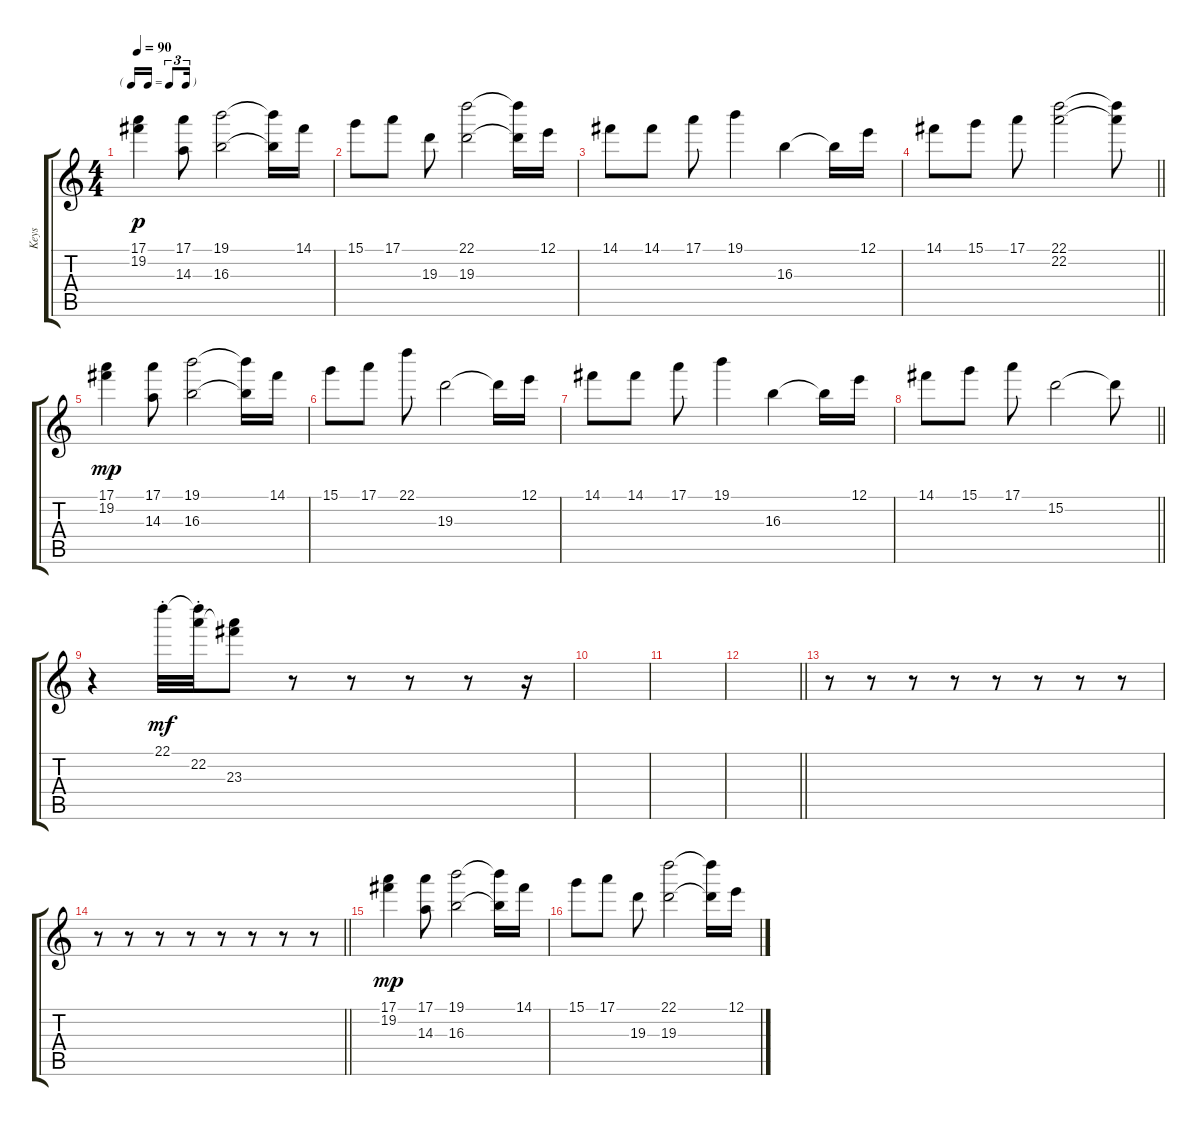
\track ("Keys" "Keys") {instrument electricguitarjazz}
\staff {score tabs}
\tuning (E4 B3 G3 D3 A2 E2) {hide}
\ts (4 4)
\tf triplet16th
\tempo 90
\clef g2
\ks c
(17.1 19.2).4{dy p} (17.1 14.3).8 (19.1 16.3).2 (19.1{t} 16.3{t}).16 14.1.16 |
15.1.8 17.1.8 19.3.8 (22.1 19.3).2 (22.1{t} 19.3{t}).16 12.1.16 |
14.1.8 14.1.8 17.1.8 19.1.4 16.3.4 16.3{t}.16 12.1.16 |
\barLineRight lightlight
14.1.8 15.1.8 17.1.8 (22.1 22.2).2 (22.1{t} 22.2{t}).8 |
(17.1 19.2).4{dy mp} (17.1 14.3).8 (19.1 16.3).2 (19.1{t} 16.3{t}).16 14.1.16 |
15.1.8 17.1.8 22.1.8 19.3.2 19.3{t}.16 12.1.16 |
14.1.8 14.1.8 17.1.8 19.1.4 16.3.4 16.3{t}.16 12.1.16 |
\barLineRight lightlight
14.1.8 15.1.8 17.1.8 15.2.2 15.2{t}.8 |
r.4 22.1{st}.32{dy mf} (22.1{t} 22.2{st}).32 (22.2{t} 23.3).8 r.8 r.8 r.8 r.8 r.16 |
|
|
\barLineRight lightlight
|
r.8 r.8 r.8 r.8 r.8 r.8 r.8 r.8 |
\barLineRight lightlight
r.8 r.8 r.8 r.8 r.8 r.8 r.8 r.8 |
(17.1 19.2).4{dy mp} (17.1 14.3).8 (19.1 16.3).2 (19.1{t} 16.3{t}).16 14.1.16 |
15.1.8 17.1.8 19.3.8 (22.1 19.3).2 (22.1{t} 19.3{t}).16 12.1.16
